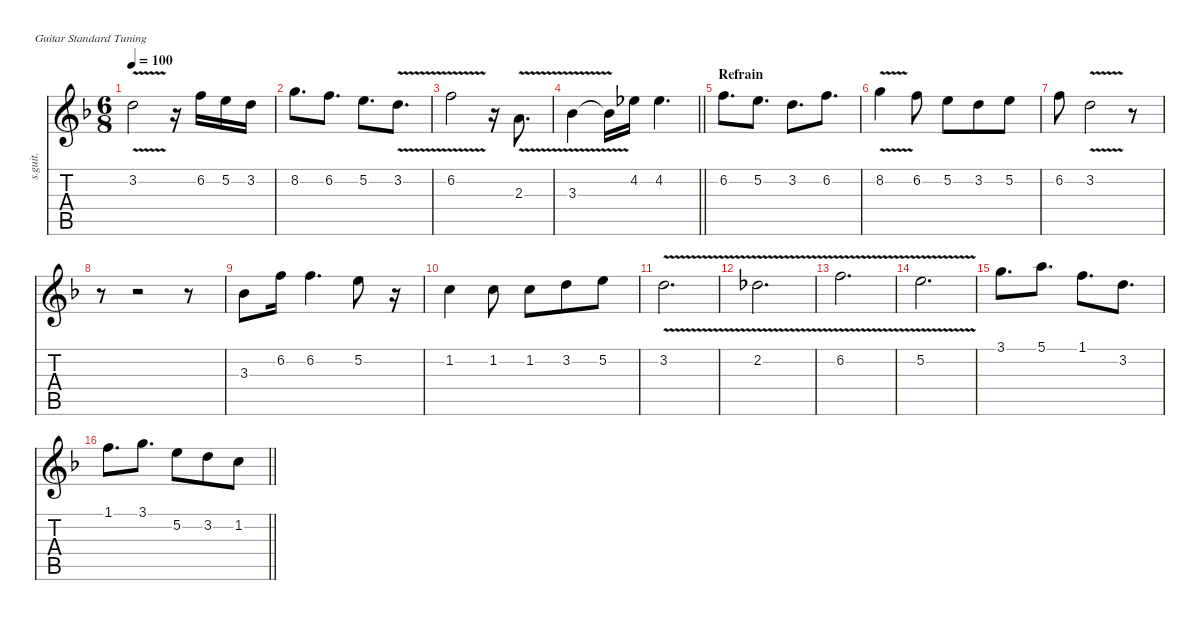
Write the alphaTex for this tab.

\defaultSystemsLayout 4
\hideDynamics
\bracketExtendMode nobrackets
\otherSystemsTrackNameOrientation horizontal
\track ("Chant" "s.guit.") {mute instrument acousticguitarsteel}
\staff {score tabs}
\tuning (E4 B3 G3 D3 A2 E2)
\ts (6 8)
\tempo 100
\clef g2
\ks dminor
3.2{v acc forcenatural}.2{dy f beam Down} r.16{beam Down} 6.2{acc forcenatural}.16{beam Down} 5.2{acc forcenatural}.16{beam Down} 3.2{acc forcenatural}.16{beam Down} |
8.2{acc forcenatural}.8{d beam Down} 6.2{acc forcenatural}.8{d beam Down} 5.2{acc forcenatural}.8{d beam Down} 3.2{v acc forcenatural}.8{d beam Down} |
6.2{v acc forcenatural}.2{beam Down} r.16{beam Down} 2.3{v acc forcenatural}.8{d beam Up} |
\barLineRight lightlight
3.3{v acc b}.4{beam Down} 3.3{v t acc b}.16{beam Down} 4.2{acc b}.16{beam Down} 4.2{acc b}.4{d beam Down} |
\section ("" "Refrain")
6.2{acc forcenatural}.8{d beam Down} 5.2{acc forcenatural}.8{d beam Down} 3.2{acc forcenatural}.8{d beam Down} 6.2{acc forcenatural}.8{d beam Down} |
8.2{v acc forcenatural}.4{beam Down} 6.2{acc forcenatural}.8{beam Down} 5.2{acc forcenatural}.8{beam Down} 3.2{acc forcenatural}.8{beam Down} 5.2{acc forcenatural}.8{beam Down} |
6.2{acc forcenatural}.8{beam Down} 3.2{v acc forcenatural}.2{beam Down} r.8{beam Down} |
r.8{beam Down} r.2{beam Down} r.8{beam Down} |
3.3{acc b}.8{beam Down} 6.2{acc forcenatural}.16{beam Down} 6.2{acc forcenatural}.4{d beam Down} 5.2{acc forcenatural}.8{beam Down} r.16{beam Down} |
1.2{acc forcenatural}.4{beam Down} 1.2{acc forcenatural}.8{beam Down} 1.2{acc forcenatural}.8{beam Down} 3.2{acc forcenatural}.8{beam Down} 5.2{acc forcenatural}.8{beam Down} |
3.2{v acc forcenatural}.2{d beam Down} |
2.2{v acc b}.2{d beam Down} |
6.2{v acc forcenatural}.2{d beam Down} |
5.2{v acc forcenatural}.2{d beam Down} |
3.1{acc forcenatural}.8{d beam Down} 5.1{acc forcenatural}.8{d beam Down} 1.1{acc forcenatural}.8{d beam Down} 3.2{acc forcenatural}.8{d beam Down} |
\barLineRight lightlight
1.1{acc forcenatural}.8{d beam Down} 3.1{acc forcenatural}.8{d beam Down} 5.2{acc forcenatural}.8{beam Down} 3.2{acc forcenatural}.8{beam Down} 1.2{acc forcenatural}.8{beam Down}
